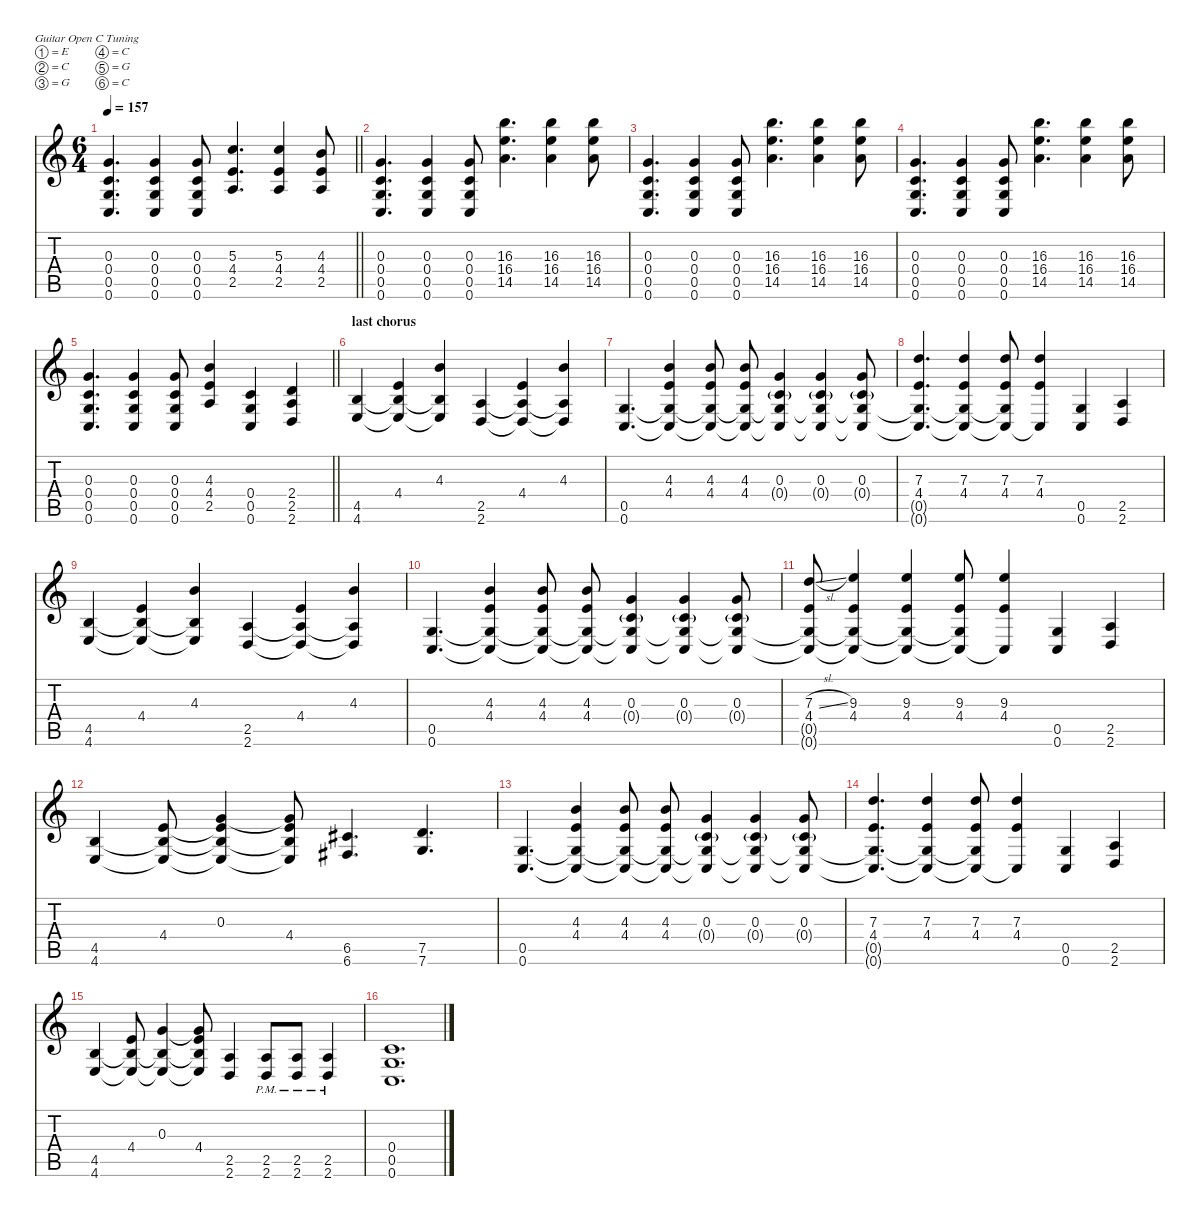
\defaultSystemsLayout 4
\hideDynamics
\bracketExtendMode nobrackets
\singleTrackTrackNamePolicy hidden
\multiTrackTrackNamePolicy hidden
\firstSystemTrackNameMode fullname
\firstSystemTrackNameOrientation horizontal
\otherSystemsTrackNameOrientation horizontal
\track ("Rythm 2 - Devin" "dist.guit.") {defaultSystemsLayout 4 mute instrument distortionguitar}
\staff {score tabs}
\tuning (E4 C4 G3 C3 G2 C2)
\ts (6 4)
\tempo 157
\clef g2
\barLineRight lightlight
\ks c
(0.3 0.4 0.5 0.6).4{d dy f beam Up} (0.3 0.4 0.5 0.6).4{beam Up} (0.3 0.4 0.5 0.6).8{beam Up} (5.3 4.4 2.5).4{d beam Up} (5.3 4.4 2.5).4{beam Up} (4.3 4.4 2.5).8{beam Up} |
(0.3 0.4 0.5 0.6).4{d beam Up} (0.3 0.4 0.5 0.6).4{beam Up} (0.3 0.4 0.5 0.6).8{beam Up} (16.3 16.4 14.5).4{d beam Down} (16.3 16.4 14.5).4{beam Down} (16.3 16.4 14.5).8{beam Down} |
(0.3 0.4 0.5 0.6).4{d beam Up} (0.3 0.4 0.5 0.6).4{beam Up} (0.3 0.4 0.5 0.6).8{beam Up} (16.3 16.4 14.5).4{d beam Down} (16.3 16.4 14.5).4{beam Down} (16.3 16.4 14.5).8{beam Down} |
(0.3 0.4 0.5 0.6).4{d beam Up} (0.3 0.4 0.5 0.6).4{beam Up} (0.3 0.4 0.5 0.6).8{beam Up} (16.3 16.4 14.5).4{d beam Down} (16.3 16.4 14.5).4{beam Down} (16.3 16.4 14.5).8{beam Down} |
\barLineRight lightlight
(0.3 0.4 0.5 0.6).4{d beam Up} (0.3 0.4 0.5 0.6).4{beam Up} (0.3 0.4 0.5 0.6).8{beam Up} (4.3 4.4 2.5).4{beam Up} (0.4 0.5 0.6).4{beam Up} (2.4 2.5 2.6).4{beam Up} |
\section ("" "last chorus")
(4.5 4.6).4{beam Up} (4.4 4.5{t} 4.6{t}).4{beam Up} (4.3 4.5{t} 4.6{t}).4{beam Up} (2.5 2.6).4{beam Up} (4.4 2.5{t} 2.6{t}).4{beam Up} (4.3 2.5{t} 2.6{t}).4{beam Up} |
(0.5 0.6).4{d beam Up} (4.3 4.4 0.5{t} 0.6{t}).4{beam Up} (4.3 4.4 0.5{t} 0.6{t}).8{beam Up} (4.3 4.4 0.5{t} 0.6{t}).8{beam Up} (0.3 0.4{g} 0.5{t} 0.6{t}).4{beam Up} (0.3 0.4{g} 0.5{t} 0.6{t}).4{beam Up} (0.3 0.4{g} 0.5{t} 0.6{t}).8{beam Up} |
(7.3 4.4 0.5{t} 0.6{t}).4{d beam Up} (7.3 4.4 0.5{t} 0.6{t}).4{beam Up} (7.3 4.4 0.5{t} 0.6{t}).8{beam Up} (7.3 4.4 0.6{t}).4{beam Up} (0.5 0.6).4{beam Up} (2.5 2.6).4{beam Up} |
(4.5 4.6).4{beam Up} (4.4 4.5{t} 4.6{t}).4{beam Up} (4.3 4.5{t} 4.6{t}).4{beam Up} (2.5 2.6).4{beam Up} (4.4 2.5{t} 2.6{t}).4{beam Up} (4.3 2.5{t} 2.6{t}).4{beam Up} |
(0.5 0.6).4{d beam Up} (4.3 4.4 0.5{t} 0.6{t}).4{beam Up} (4.3 4.4 0.5{t} 0.6{t}).8{beam Up} (4.3 4.4 0.5{t} 0.6{t}).8{beam Up} (0.3 0.4{g} 0.5{t} 0.6{t}).4{beam Up} (0.3 0.4{g} 0.5{t} 0.6{t}).4{beam Up} (0.3 0.4{g} 0.5{t} 0.6{t}).8{beam Up} |
(7.3{sl} 4.4 0.5{t} 0.6{t}).8{beam Up} (9.3 4.4 0.5{t} 0.6{t}).4{beam Up} (9.3 4.4 0.5{t} 0.6{t}).4{beam Up} (9.3 4.4 0.5{t} 0.6{t}).8{beam Up} (9.3 4.4 0.6{t}).4{beam Up} (0.5 0.6).4{beam Up} (2.5 2.6).4{beam Up} |
(4.5 4.6).4{beam Up} (4.4 4.5{t} 4.6{t}).8{beam Up} (0.3 4.4{t} 4.5{t} 4.6{t}).4{beam Up} (0.3{t} 4.4 4.5{t} 4.6{t}).8{beam Up} (6.5{acc #} 6.6{acc #}).4{d beam Up} (7.5 7.6).4{d beam Up} |
(0.5 0.6).4{d beam Up} (4.3 4.4 0.5{t} 0.6{t}).4{beam Up} (4.3 4.4 0.5{t} 0.6{t}).8{beam Up} (4.3 4.4 0.5{t} 0.6{t}).8{beam Up} (0.3 0.4{g} 0.5{t} 0.6{t}).4{beam Up} (0.3 0.4{g} 0.5{t} 0.6{t}).4{beam Up} (0.3 0.4{g} 0.5{t} 0.6{t}).8{beam Up} |
(7.3 4.4 0.5{t} 0.6{t}).4{d beam Up} (7.3 4.4 0.5{t} 0.6{t}).4{beam Up} (7.3 4.4 0.5{t} 0.6{t}).8{beam Up} (7.3 4.4 0.6{t}).4{beam Up} (0.5 0.6).4{beam Up} (2.5 2.6).4{beam Up} |
(4.5 4.6).4{beam Up} (4.4 4.5{t} 4.6{t}).8{beam Up} (0.3 4.5{t} 4.6{t}).4{beam Up} (0.3{t} 4.4 4.5{t} 4.6{t}).8{beam Up} (2.5 2.6).4{beam Up} (2.5{pm} 2.6{pm}).8{beam Up} (2.5{pm} 2.6{pm}).8{beam Up} (2.5{pm} 2.6{pm}).4{beam Up} |
(0.4 0.5 0.6).1{d beam Up}
